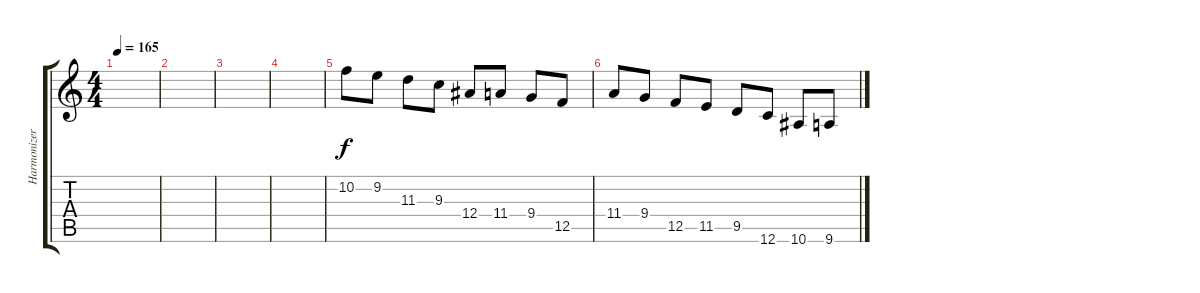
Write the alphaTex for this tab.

\track ("Harmonizer" "Harmonizer") {instrument distortionguitar}
\staff {score tabs}
\tuning (C4 G3 Eb3 Bb2 F2 C2) {hide}
\ts (4 4)
\tempo 165
\clef g2
\ks c
|
|
|
|
10.2.8 9.2.8 11.3.8 9.3.8 12.4.8 11.4.8 9.4.8 12.5.8 |
11.4.8 9.4.8 12.5.8 11.5.8 9.5.8 12.6.8 10.6.8 9.6.8
